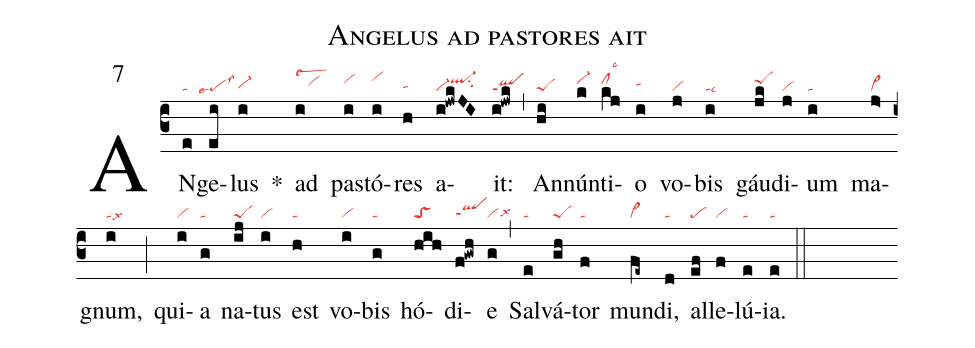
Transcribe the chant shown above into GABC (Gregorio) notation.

name: Angelus ad pastores ait;
mode: 7;
nabc-lines: 1;
%%
(c3)
AN(e|ta)ge(ei|```pelse7lss3)lus(i|vi-hg) *()
ad(i|vihhlsew2) pas(i|vihi)tó(i|vihj)res(h|tahg) a(i!jwkJI|vi-ql-hisu2)it:(i!jwk|qlppt1) (,)
An(hi|peS)nún(k|vi-hi)ti(kj|clhilsc3)o(i|tahh) vo(j|vi)bis(i|talsc6) gáu(jk|peShi)di(j|vi)um(i|ta) ma(j>|vi>)gnum,(i|talsx6) (;)
qui(i|vi)a(g|ta) na(ij|peS)tus(i|vi) est(h|ta) vo(i|vi)bis(g|ta) hó(hih|toS)di(f!gwh|qlhgppt1)e(g|vilsx6) (,)
Sal(e|ta)vá(gh|peS)tor(f|ta) mun(fe~|vi>)di,(d|ta) al(ef|pe)le(f|vi)lú(e|ta)ia.(e|ta) (::)
